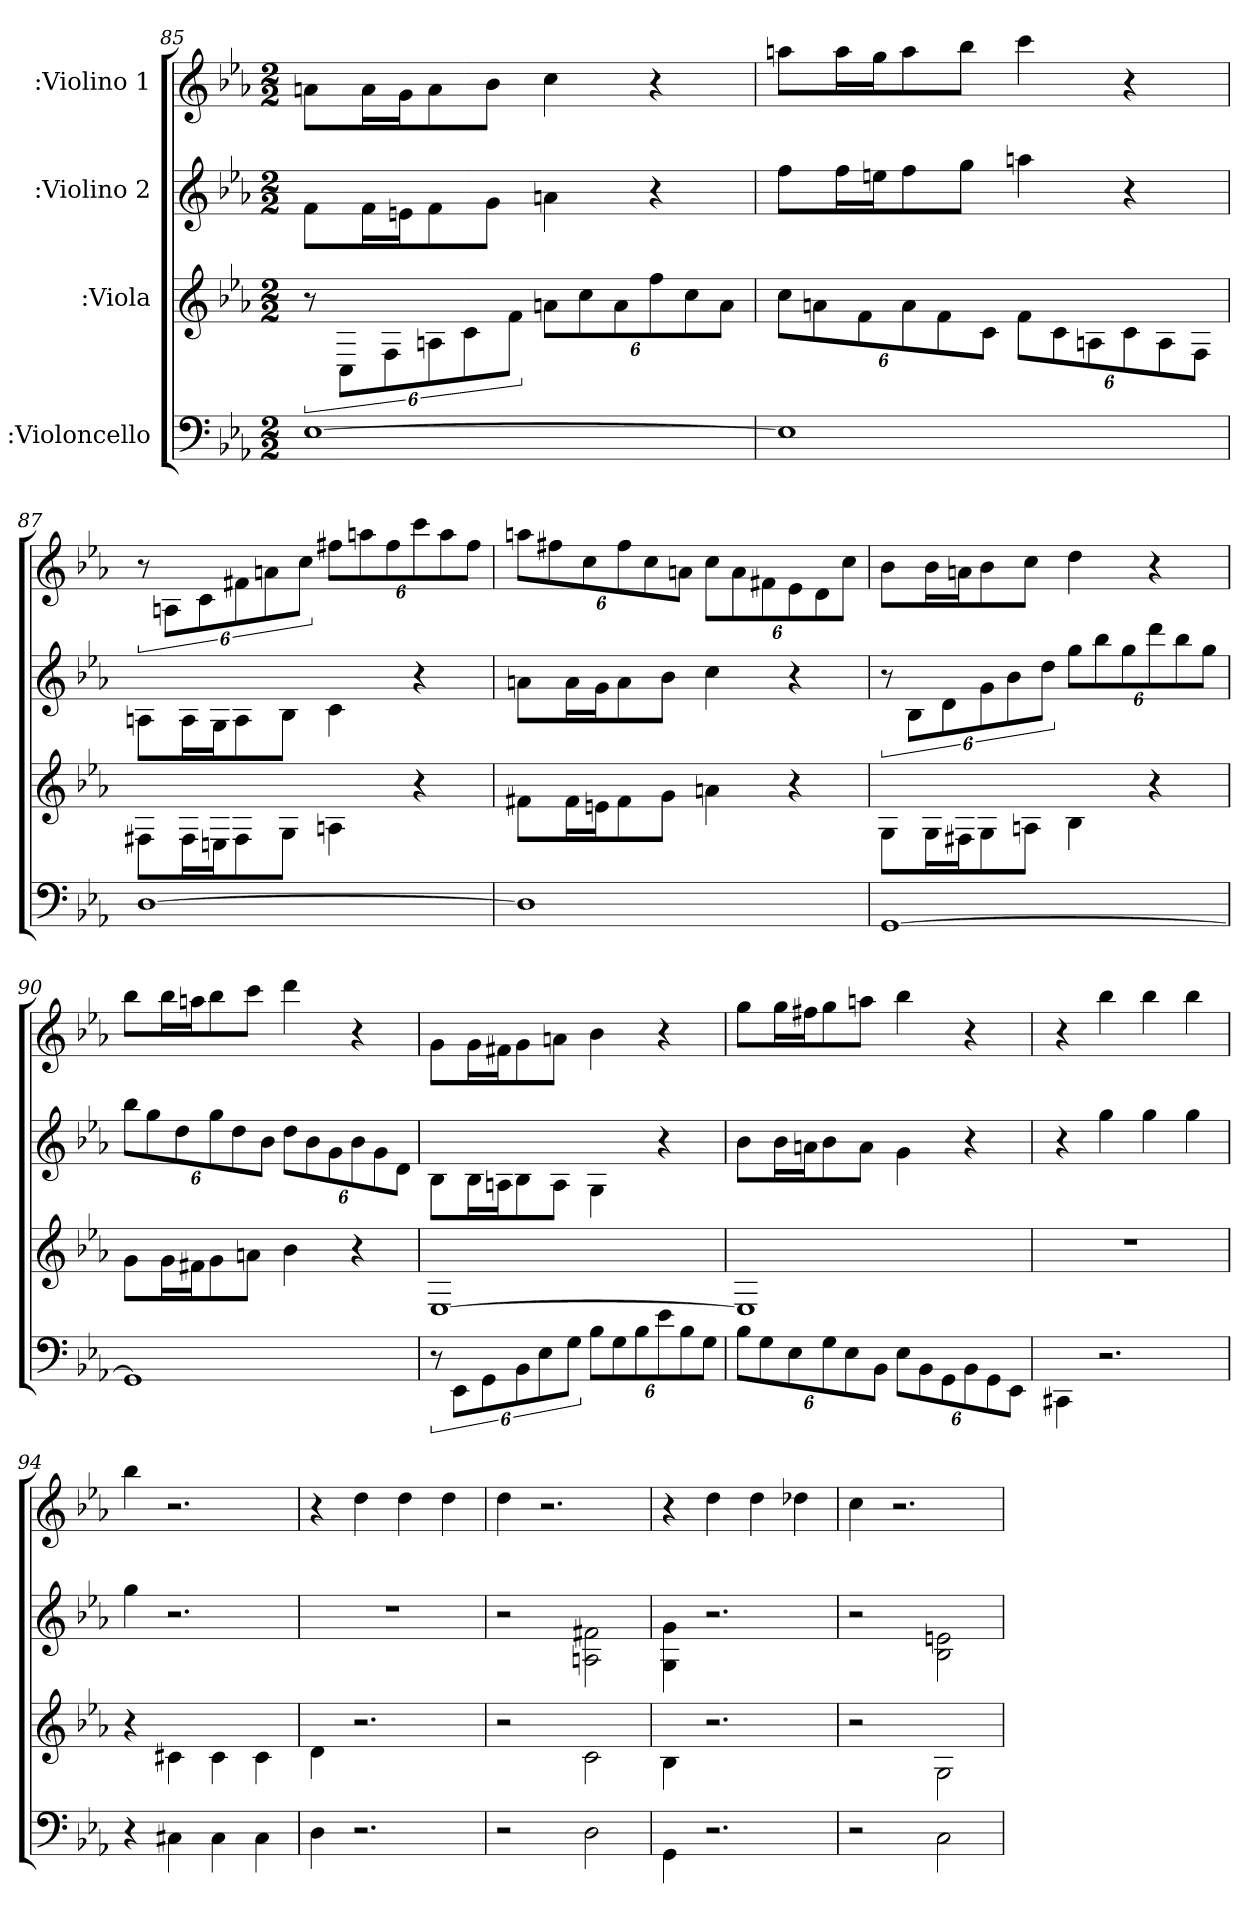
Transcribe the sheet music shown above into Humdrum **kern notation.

**kern	**kern	**kern	**kern
*part4	*part3	*part2	*part1
*staff4	*staff3	*staff2	*staff1
*I":Violoncello	*I":Viola	*I":Violino 2	*I":Violino 1
*k[b-e-a-]	*k[b-e-a-]	*k[b-e-a-]	*k[b-e-a-]
*E-:	*E-:	*E-:	*E-:
*M2/2	*M2/2	*M2/2	*M2/2
=85	=85	=85	=85
[1E-\	12r	8f\L	8an\L
.	12C\L	.	.
.	.	16f\L	16a\L
.	12F\	.	.
.	.	16en\J	16g\J
.	12An\	8f\	8a\
.	12c\	.	.
.	.	8g\J	8b-\J
.	12f\J	.	.
.	12a\L	4an\	4cc\
.	12cc\	.	.
.	12a\	.	.
.	12ff\	4r	4r
.	12cc\	.	.
.	12a\J	.	.
=86	=86	=86	=86
1E-\]	12cc\L	8ff\L	8aan\L
.	12an\	.	.
.	.	16ff\L	16aa\L
.	12f\	.	.
.	.	16een\J	16gg\J
.	12a\	8ff\	8aa\
.	12f\	.	.
.	.	8gg\J	8bb-\J
.	12c\J	.	.
.	12f\L	4aan\	4ccc\
.	12c\	.	.
.	12A\	.	.
.	12c\	4r	4r
.	12A\	.	.
.	12F\J	.	.
=87	=87	=87	=87
[1D\	8F#X\L	8An\L	12r
.	.	.	12An\L
.	16F#\L	16A\L	.
.	.	.	12c\
.	16En\J	16G\J	.
.	8F#\	8A\	12f#X\
.	.	.	12a\
.	8G\J	8B-\J	.
.	.	.	12cc\J
.	4An\	4c\	12ff#\L
.	.	.	12aa\
.	.	.	12ff#\
.	4r	4r	12ccc\
.	.	.	12aa\
.	.	.	12ff#\J
=88	=88	=88	=88
1D\]	8f#X\L	8an\L	12aan\L
.	.	.	12ff#X\
.	16f#\L	16a\L	.
.	.	.	12cc\
.	16en\J	16g\J	.
.	8f#\	8a\	12ff#\
.	.	.	12cc\
.	8g\J	8b-\J	.
.	.	.	12a\J
.	4an\	4cc\	12cc\L
.	.	.	12a\
.	.	.	12f#\
.	4r	4r	12e-\
.	.	.	12d\
.	.	.	12cc\J
=89	=89	=89	=89
[1GG\	8G\L	12r	8b-\L
.	.	12B-\L	.
.	16G\L	.	16b-\L
.	.	12d\	.
.	16F#X\J	.	16an\J
.	8G\	12g\	8b-\
.	.	12b-\	.
.	8An\J	.	8cc\J
.	.	12dd\J	.
.	4B-\	12gg\L	4dd\
.	.	12bb-\	.
.	.	12gg\	.
.	4r	12ddd\	4r
.	.	12bb-\	.
.	.	12gg\J	.
=90	=90	=90	=90
1GG\]	8g\L	12bb-\L	8bb-\L
.	.	12gg\	.
.	16g\L	.	16bb-\L
.	.	12dd\	.
.	16f#X\J	.	16aan\J
.	8g\	12gg\	8bb-\
.	.	12dd\	.
.	8an\J	.	8ccc\J
.	.	12b-\J	.
.	4b-\	12dd\L	4ddd\
.	.	12b-\	.
.	.	12g\	.
.	4r	12b-\	4r
.	.	12g\	.
.	.	12d\J	.
=91	=91	=91	=91
12r	[1E-\	8B-\L	8g\L
12EE-\L	.	.	.
.	.	16B-\L	16g\L
12GG\	.	.	.
.	.	16An\J	16f#X\J
12BB-\	.	8B-\	8g\
12E-\	.	.	.
.	.	8A\J	8an\J
12G\J	.	.	.
12B-\L	.	4G\	4b-\
12G\	.	.	.
12B-\	.	.	.
12e-\	.	4r	4r
12B-\	.	.	.
12G\J	.	.	.
=92	=92	=92	=92
12B-\L	1E-\]	8b-\L	8gg\L
12G\	.	.	.
.	.	16b-\L	16gg\L
12E-\	.	.	.
.	.	16an\J	16ff#X\J
12G\	.	8b-\	8gg\
12E-\	.	.	.
.	.	8a\J	8aan\J
12BB-\J	.	.	.
12E-\L	.	4g\	4bb-\
12BB-\	.	.	.
12GG\	.	.	.
12BB-\	.	4r	4r
12GG\	.	.	.
12EE-\J	.	.	.
=93	=93	=93	=93
4CC#X\	1r	4r	4r
2.r	.	4gg\	4bb-\
.	.	4gg\	4bb-\
.	.	4gg\	4bb-\
=94	=94	=94	=94
4r	4r	4gg\	4bb-\
4C#X\	4c#X\	2.r	2.r
4C#\	4c#\	.	.
4C#\	4c#\	.	.
=95	=95	=95	=95
4D\	4d\	1r	4r
2.r	2.r	.	4dd\
.	.	.	4dd\
.	.	.	4dd\
=96	=96	=96	=96
2r	2r	2r	4dd\
.	.	.	2.r
2D\	2c\	2f#X\ 2An\	.
=97	=97	=97	=97
4GG\	4B-\	4g\ 4G\	4r
2.r	2.r	2.r	4dd\
.	.	.	4dd\
.	.	.	4dd-X\
=98	=98	=98	=98
2r	2r	2r	4cc\
.	.	.	2.r
2C\	2G\	2en\ 2B-\	.
=	=	=	=
*-	*-	*-	*-
